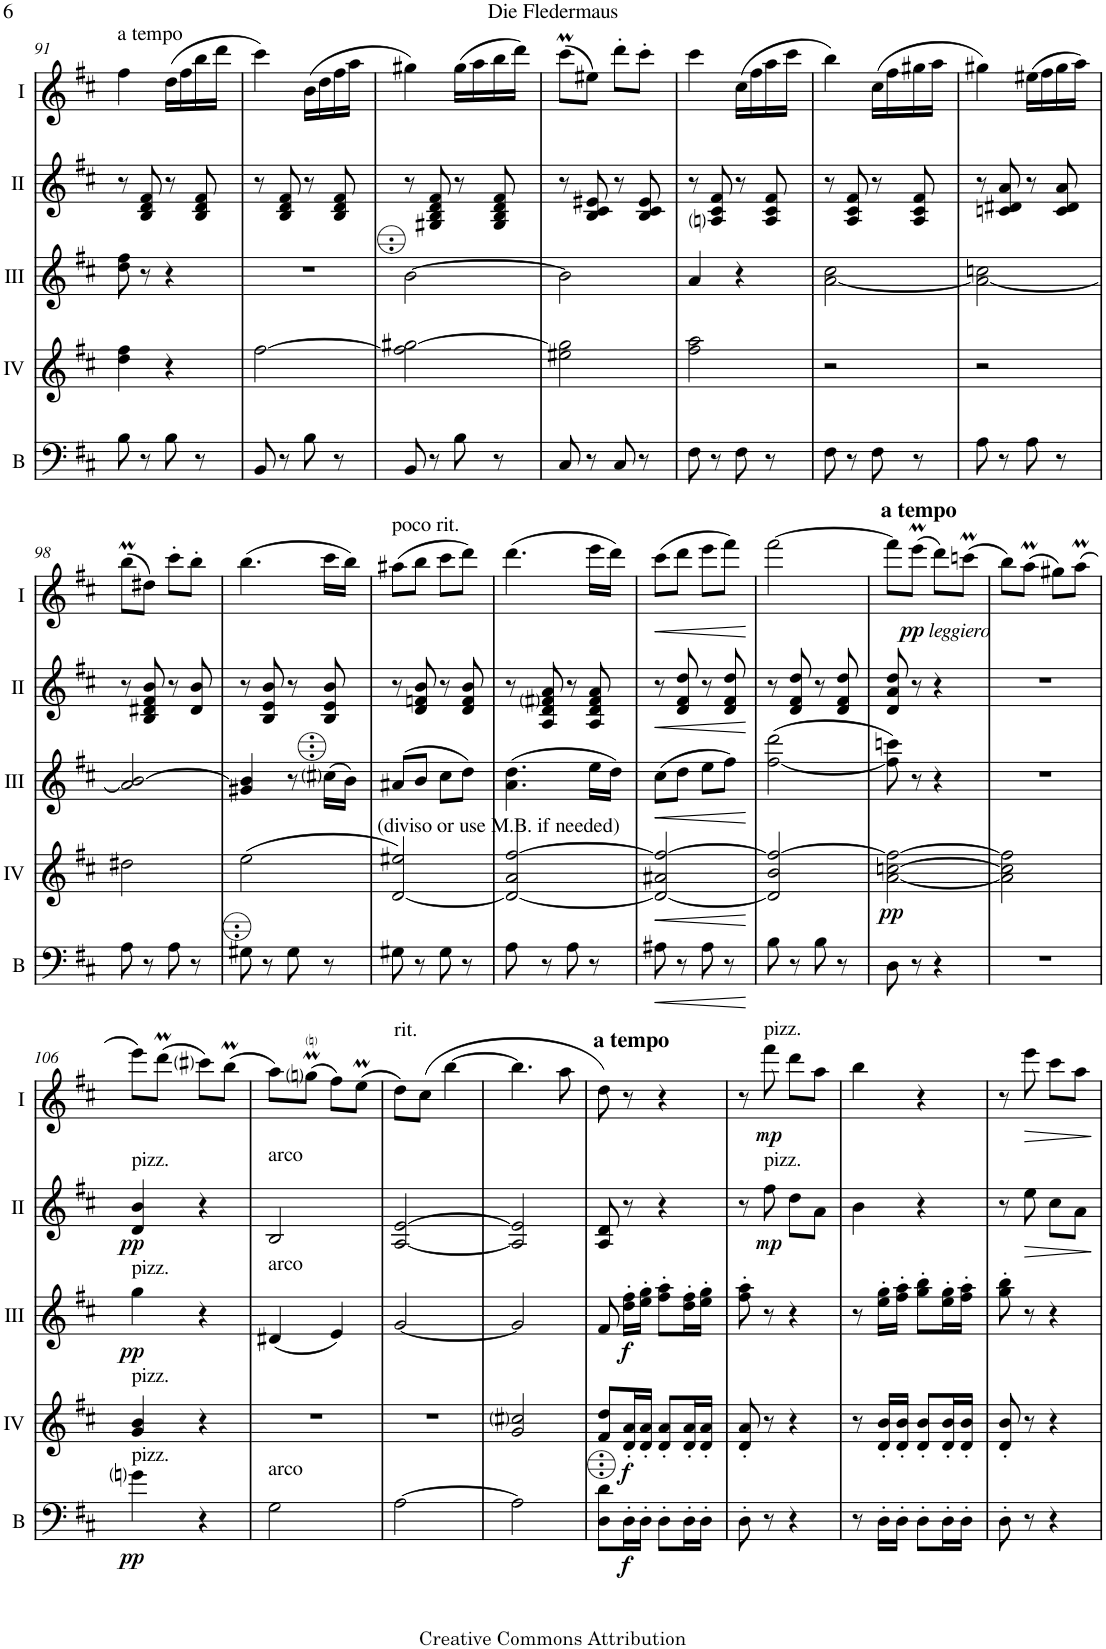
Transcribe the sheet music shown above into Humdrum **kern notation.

**kern	**dynam	**kern	**dynam	**kern	**dynam	**kern	**dynam	**kern	**dynam
*part5	*part5	*part4	*part4	*part3	*part3	*part2	*part2	*part1	*part1
*staff5	*staff5	*staff4	*staff4	*staff3	*staff3	*staff2	*staff2	*staff1	*staff1
*I"Bass	*	*I"Acc. 4	*	*I"Acc. 3	*	*I"Acc. 2	*	*I"Acc. 1	*
*I'B	*	*	*	*	*	*	*	*	*
!!LO:PB:g=z
*clefF4	*	*clefG2	*	*clefG2	*	*clefG2	*	*clefG2	*
*Trd7c12	*	*Trd7c12	*	*Trd7c12	*	*	*	*	*
*k[f#c#]	*	*k[f#c#]	*	*k[f#c#]	*	*k[f#c#]	*	*k[f#c#]	*
*M2/4	*	*M2/4	*	*M2/4	*	*M2/4	*	*M2/4	*
=91	=91	=91	=91	=91	=91	=91	=91	=91	=91
!	!	!	!	!	!	!	!	!LO:TX:a:t=a tempo	!
8B\	.	4dd\ 4ff#\	.	8ddd\ 8fff#\	.	8r	.	4ff#\	.
8r	.	.	.	8r	.	8B/ 8d/ 8f#/	.	.	.
8B\	.	4r	.	4r	.	8r	.	(16dd\LL	.
.	.	.	.	.	.	.	.	16ff#\	.
8r	.	.	.	.	.	8B/ 8d/ 8f#/	.	16bb\	.
.	.	.	.	.	.	.	.	16ddd\JJ	.
=92	=92	=92	=92	=92	=92	=92	=92	=92	=92
8BB/	.	[2ff#\	.	2r	.	8r	.	4ccc#\)	.
8r	.	.	.	.	.	8B/ 8d/ 8f#/	.	.	.
8B\	.	.	.	.	.	8r	.	(16b\LL	.
.	.	.	.	.	.	.	.	16dd\	.
8r	.	.	.	.	.	8B/ 8d/ 8f#/	.	16ff#\	.
.	.	.	.	.	.	.	.	16aa\JJ	.
=93	=93	=93	=93	=93	=93	=93	=93	=93	=93
8BB/	.	2ff#\] [2gg#X\	.	[2b\	.	8r	.	4gg#X\)	.
8r	.	.	.	.	.	8G#X/ 8B/ 8d/ 8f#/	.	.	.
8B\	.	.	.	.	.	8r	.	(16gg#\LL	.
.	.	.	.	.	.	.	.	16aa\	.
8r	.	.	.	.	.	8G#/ 8B/ 8d/ 8f#/	.	16bb\	.
.	.	.	.	.	.	.	.	16ddd\JJ)	.
=94	=94	=94	=94	=94	=94	=94	=94	=94	=94
8C#/	.	2ee#X\ 2gg#\]	.	2b\]	.	8r	.	(8ccc#m\L	.
8r	.	.	.	.	.	8B/ 8c#/ 8e#X/	.	8ee#X\J)	.
8C#/	.	.	.	.	.	8r	.	8ddd'\L	.
8r	.	.	.	.	.	8B/ 8c#/ 8e#/	.	8ccc#'\J	.
=95	=95	=95	=95	=95	=95	=95	=95	=95	=95
8F#\	.	2ff#\ 2aa\	.	4a/	.	8r	.	4ccc#\	.
8r	.	.	.	.	.	8Ani/ 8c#/ 8f#/	.	.	.
8F#\	.	.	.	4r	.	8r	.	(16cc#\LL	.
.	.	.	.	.	.	.	.	16ff#\	.
8r	.	.	.	.	.	8A/ 8c#/ 8f#/	.	16aa\	.
.	.	.	.	.	.	.	.	16ccc#\JJ	.
=96	=96	=96	=96	=96	=96	=96	=96	=96	=96
8F#\	.	2r	.	[2a\ 2cc#\	.	8r	.	4bb\)	.
8r	.	.	.	.	.	8A/ 8c#/ 8f#/	.	.	.
8F#\	.	.	.	.	.	8r	.	(16cc#\LL	.
.	.	.	.	.	.	.	.	16ff#\	.
8r	.	.	.	.	.	8A/ 8c#/ 8f#/	.	16gg#X\	.
.	.	.	.	.	.	.	.	16aa\JJ	.
=97	=97	=97	=97	=97	=97	=97	=97	=97	=97
8A\	.	2r	.	2a\_ 2ccn\	.	8r	.	4gg#X\)	.
8r	.	.	.	.	.	8cn/ 8d#X/ 8a/	.	.	.
8A\	.	.	.	.	.	8r	.	(16ee#X\LL	.
.	.	.	.	.	.	.	.	16ff#\	.
8r	.	.	.	.	.	8c/ 8d#/ 8a/	.	16gg#\	.
.	.	.	.	.	.	.	.	16aa\JJ)	.
!!LO:LB:g=z
=98	=98	=98	=98	=98	=98	=98	=98	=98	=98
8A\	.	2dd#X\	.	2a/] [2b/	.	8r	.	(8bbM\L	.
8r	.	.	.	.	.	8B/ 8d#X/ 8f#/ 8b/	.	8dd#X\J)	.
8A\	.	.	.	.	.	8r	.	8ccc#'\L	.
8r	.	.	.	.	.	8d#/ 8b/	.	8bb'\J	.
=99	=99	=99	=99	=99	=99	=99	=99	=99	=99
8G#X\	.	(2ee\	.	4g#X/ 4b/]	.	8r	.	(4.bb\	.
8r	.	.	.	.	.	8B/ 8e/ 8b/	.	.	.
8G#\	.	.	.	8r	.	8r	.	.	.
8r	.	.	.	(16cc#i\LL	.	8B/ 8e/ 8b/	.	16ccc#\LL	.
.	.	.	.	16b\JJ)	.	.	.	16bb\JJ)	.
=100	=100	=100	=100	=100	=100	=100	=100	=100	=100
!	!	!	!	!	!	!	!	!LO:TX:a:t=poco rit.	!
!	!	!LO:TX:a:t=(diviso or use M.B. if needed)	!	!	!	!	!	!	!
8G#X\	.	[2d/ 2ee#X/)	.	(8a#X/L	.	8r	.	(8aa#X\L	.
8r	.	.	.	8b/J	.	8d/ 8fn/ 8b/	.	8bb\J	.
8G#\	.	.	.	8cc#\L	.	8r	.	8ccc#\L	.
8r	.	.	.	8dd\J)	.	8d/ 8f/ 8b/	.	8ddd\J)	.
=101	=101	=101	=101	=101	=101	=101	=101	=101	=101
8A\	.	2d/_ 2a/ [2ff#/	.	(4.a\ 4.dd\	.	8r	.	(4.ddd\	.
8r	.	.	.	.	.	8A/ 8d/ 8f#i/ 8a/	.	.	.
8A\	.	.	.	.	.	8r	.	.	.
8r	.	.	.	16ee\LL	.	8A/ 8d/ 8f#/ 8a/	.	16eee\LL	.
.	.	.	.	16dd\JJ)	.	.	.	16ddd\JJ)	.
=102	=102	=102	=102	=102	=102	=102	=102	=102	=102
!	!LO:HP:b	!	!LO:HP:b	!	!LO:HP:b	!	!LO:HP:b	!	!LO:HP:b
8A#X\	<	2d/_ 2a#X/ 2ff#/_	<	(8cc#\L	<	8r	<	(8ccc#\L	<
8r	.	.	.	8dd\J	.	8d/ 8f#/ 8dd/	.	8ddd\J	.
8A#\	.	.	.	8ee\L	.	8r	.	8eee\L	.
8r	.	.	.	8ff#\J)	.	8d/ 8f#/ 8dd/	.	8fff#\J)	.
.	[	.	[	.	[	.	[	.	[
=103	=103	=103	=103	=103	=103	=103	=103	=103	=103
8B\	.	2d/] 2b/ 2ff#/_	.	(>[2ff#\ 2ddd\	.	8r	.	[2fff#\	.
8r	.	.	.	.	.	8d/ 8f#/ 8dd/	.	.	.
8B\	.	.	.	.	.	8r	.	.	.
8r	.	.	.	.	.	8d/ 8f#/ 8dd/	.	.	.
=104	=104	=104	=104	=104	=104	=104	=104	=104	=104
!	!	!	!	!	!	!	!	!LO:TX:a:B:t=a tempo	!
!	!	!	!LO:DY:b	!	!	!	!	!	!
8D\	.	[2a\ [2ccn\ 2ff#\_	pp	8ff#\] 8cccn\)	.	8d/ 8a/ 8dd/	.	8fff#\L]	.
!	!	!	!	!	!	!	!	!LO:TX:b:i:t=leggiero	!
!	!	!	!	!	!	!	!	!	!LO:DY:b
8r	.	.	.	8r	.	8r	.	(8eeeM\J	pp
4r	.	.	.	4r	.	4r	.	8ddd\L)	.
.	.	.	.	.	.	.	.	(8cccnM\J	.
=105	=105	=105	=105	=105	=105	=105	=105	=105	=105
2r	.	2a\] 2cc\] 2ff#\]	.	2r	.	2r	.	8bb\L)	.
.	.	.	.	.	.	.	.	(8aaM\J	.
.	.	.	.	.	.	.	.	8gg#X\L)	.
.	.	.	.	.	.	.	.	(8aaM\J	.
!!LO:LB:g=z
=106	=106	=106	=106	=106	=106	=106	=106	=106	=106
!	!	!	!	!	!	!LO:TX:a:t=pizz.	!	!	!
!	!	!	!	!LO:TX:a:t=pizz.	!	!	!	!	!
!	!	!LO:TX:a:t=pizz.	!	!	!	!	!	!	!
!LO:TX:a:t=pizz.	!	!	!	!	!	!	!	!	!
!	!LO:DY:b	!	!	!	!LO:DY:b	!	!LO:DY:b	!	!
4gni\	pp	4g/ 4b/	.	4gg\	pp	4d/ 4b/	pp	8eee\L)	.
.	.	.	.	.	.	.	.	(8dddM\J	.
4r	.	4r	.	4r	.	4r	.	8ccc#i\L)	.
.	.	.	.	.	.	.	.	(8bbM\J	.
=107	=107	=107	=107	=107	=107	=107	=107	=107	=107
!	!	!	!	!	!	!LO:TX:a:t=arco	!	!	!
!	!	!	!	!LO:TX:a:t=arco	!	!	!	!	!
!LO:TX:a:t=arco	!	!	!	!	!	!	!	!	!
2G\	.	2r	.	(4d#X/	.	2B/	.	8aa\L)	.
.	.	.	.	.	.	.	.	(8ggniM\J	.
.	.	.	.	4e/)	.	.	.	8ff#\L)	.
.	.	.	.	.	.	.	.	(8eeM\J	.
=108	=108	=108	=108	=108	=108	=108	=108	=108	=108
!	!	!	!	!	!	!	!	!LO:TX:a:t=rit.	!
[2A\	.	2r	.	[2g/	.	[2A/ [2e/	.	8dd\L)	.
.	.	.	.	.	.	.	.	(8cc#\J	.
.	.	.	.	.	.	.	.	[4bb\	.
=109	=109	=109	=109	=109	=109	=109	=109	=109	=109
2A\]	.	2g/ 2cc#i/	.	2g/]	.	2A/] 2e/]	.	4.bb\]	.
.	.	.	.	.	.	.	.	8aa\	.
=110	=110	=110	=110	=110	=110	=110	=110	=110	=110
!	!	!	!	!	!	!	!	!LO:TX:a:B:t=a tempo	!
8D\ 8d\L	.	8f#/ 8dd/L	.	8f#/	.	8A/ 8d/	.	8dd\)	.
!	!LO:DY:b	!	!LO:DY:b	!	!LO:DY:b	!	!	!	!
16D'\L	f	16d/' 16a/'L	f	16dd\' 16ff#\'LL	f	8r	.	8r	.
16D'\JJ	.	16d/' 16a/'JJ	.	16ee\' 16gg\'JJ	.	.	.	.	.
8D'\L	.	8d/' 8a/'L	.	8ff#\' 8aa\'L	.	4r	.	4r	.
16D'\L	.	16d/' 16a/'L	.	16dd\' 16ff#\'L	.	.	.	.	.
16D'\JJ	.	16d/' 16a/'JJ	.	16ee\' 16gg\'JJ	.	.	.	.	.
=111	=111	=111	=111	=111	=111	=111	=111	=111	=111
8D'\	.	8d/' 8a/'	.	8ff#\' 8aa\'	.	8r	.	8r	.
!	!	!	!	!	!	!	!	!LO:TX:a:t=pizz.	!
!	!	!	!	!	!	!LO:TX:a:t=pizz.	!	!	!
!	!	!	!	!	!	!	!LO:DY:b	!	!LO:DY:b
8r	.	8r	.	8r	.	8ff#\	mp	8fff#\	mp
4r	.	4r	.	4r	.	8dd\L	.	8ddd\L	.
.	.	.	.	.	.	8a\J	.	8aa\J	.
=112	=112	=112	=112	=112	=112	=112	=112	=112	=112
8r	.	8r	.	8r	.	4b\	.	4bb\	.
16D'\LL	.	16d/' 16b/'LL	.	16ee\' 16gg\'LL	.	.	.	.	.
16D'\JJ	.	16d/' 16b/'JJ	.	16ff#\' 16aa\'JJ	.	.	.	.	.
8D'\L	.	8d/' 8b/'L	.	8gg\' 8bb\'L	.	4r	.	4r	.
16D'\L	.	16d/' 16b/'L	.	16ee\' 16gg\'L	.	.	.	.	.
16D'\JJ	.	16d/' 16b/'JJ	.	16ff#\' 16aa\'JJ	.	.	.	.	.
=113	=113	=113	=113	=113	=113	=113	=113	=113	=113
8D'\	.	8d/' 8b/'	.	8gg\' 8bb\'	.	8r	.	8r	.
!	!	!	!	!	!	!	!LO:HP:b	!	!LO:HP:b
8r	.	8r	.	8r	.	8ee\	>	8eee\	>
4r	.	4r	.	4r	.	8cc#\L	.	8ccc#\L	.
.	.	.	.	.	.	8a\J	.	8aa\J	.
.	.	.	.	.	.	.	]	.	]
=	=	=	=	=	=	=	=	=	=
*-	*-	*-	*-	*-	*-	*-	*-	*-	*-
